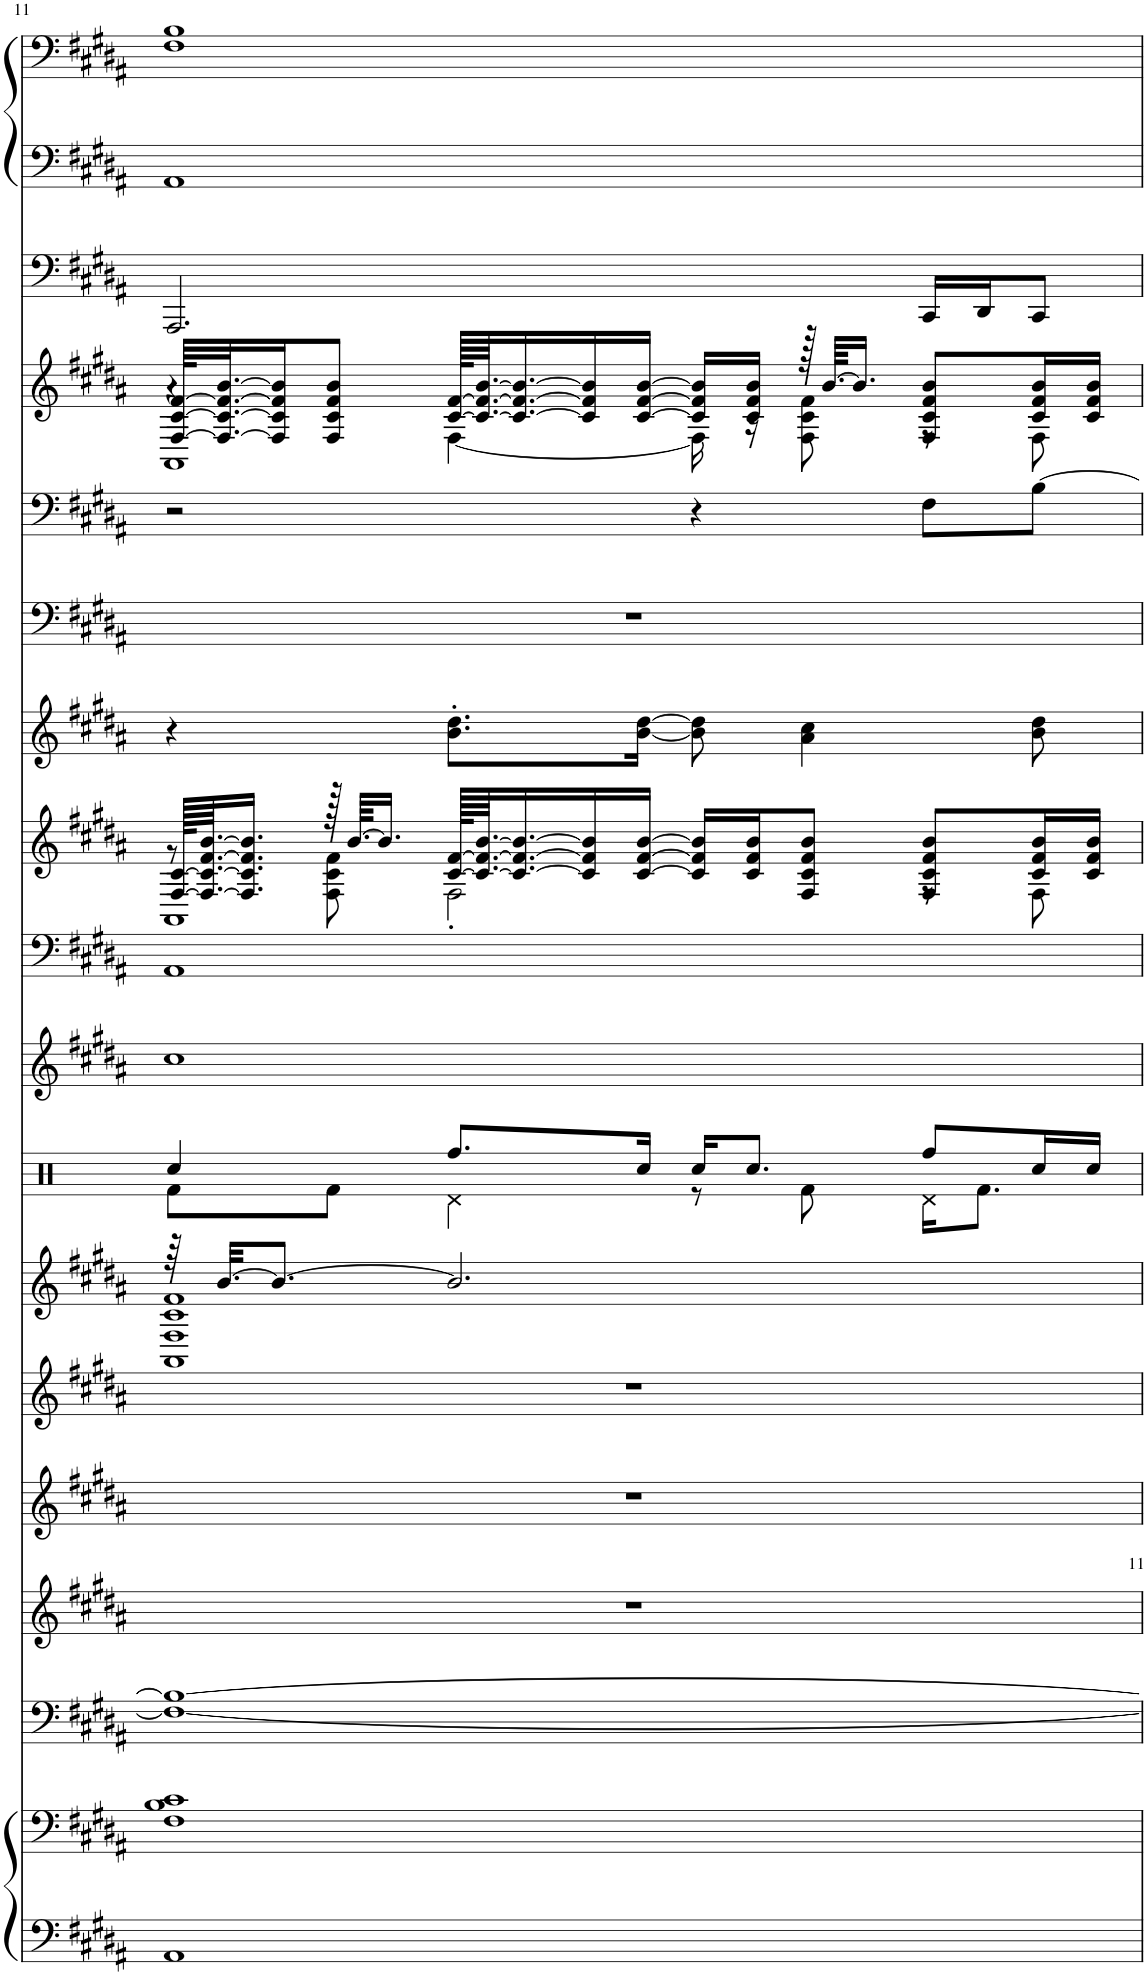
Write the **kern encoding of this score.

**kern	**kern	**kern	**kern	**kern	**kern	**kern	**kern	**kern	**kern	**kern	**kern	**kern	**kern	**kern	**kern	**kern	**kern
*part16	*part16	*part15	*part14	*part13	*part12	*part11	*part10	*part9	*part8	*part7	*part6	*part5	*part4	*part3	*part2	*part1	*part1
*staff18	*staff17	*staff16	*staff15	*staff14	*staff13	*staff12	*staff11	*staff10	*staff9	*staff8	*staff7	*staff6	*staff5	*staff4	*staff3	*staff2	*staff1
*I"Bright Piano	*	*I"Warm Pad	*I"Vibraphone	*I"Jazz Guitar	*I"Jazz Guitar	*I"Jazz Guitar	*I"Percussion	*I"Strings 2	*I"Steel Gtr.	*I"Steel Gtr.	*I"Voice Oohs	*I"Synth Voice	*I"Tenor Sax	*I"Steel Gtr.	*I"Fingered Bass	*I"Grand Piano, COLLIDE	*
*I'Pno	*	*	*I'Vbp	*	*	*	*	*I'Str	*	*	*I'V	*I'V	*I'T Sax	*	*	*I'Pno	*
!!LO:PB:g=z
*clefF4	*clefF4	*clefF4	*clefG2	*clefG2	*clefG2	*clefG2	*clefX	*clefG2	*clefF4	*clefG2	*clefG2	*clefF4	*clefF4	*clefG2	*clefF4	*clefF4	*clefF4
*	*	*	*	*	*	*	*	*	*	*	*	*	*Trd8c14	*	*	*	*
*k[f#c#g#d#a#]	*k[f#c#g#d#a#]	*k[f#c#g#d#a#]	*k[f#c#g#d#a#]	*k[f#c#g#d#a#]	*k[f#c#g#d#a#]	*k[f#c#g#d#a#]	*k[]	*k[f#c#g#d#a#]	*k[f#c#g#d#a#]	*k[f#c#g#d#a#]	*k[f#c#g#d#a#]	*k[f#c#g#d#a#]	*k[f#c#g#d#a#]	*k[f#c#g#d#a#]	*k[f#c#g#d#a#]	*k[f#c#g#d#a#]	*k[f#c#g#d#a#]
*M4/4	*M4/4	*M4/4	*M4/4	*M4/4	*M4/4	*M4/4	*M4/4	*M4/4	*M4/4	*M4/4	*M4/4	*M4/4	*M4/4	*M4/4	*M4/4	*M4/4	*M4/4
=11	=11	=11	=11	=11	=11	=11	=11	=11	=11	=11	=11	=11	=11	=11	=11	=11	=11
*	*	*	*	*	*	*^	*^	*	*	*^	*	*	*	*^	*	*	*
*	*	*	*	*	*	*	*	*	*	*	*	*	*^	*	*	*	*	*^	*	*	*
1AA#	1F# 1B 1c#	1F#_ 1B_	1r	1r	1r	64r	1AA# 1F# 1c# 1f#	4Rcc/	8Rf\L	1cc#	1AA#	[128F#/ [128c#/KLLLL	8r	1AA#	4r	1r	2r	[64F#/ [64c#/ [64f#/KLLL	4r	1AA#	2.AAA#/	1AA#	1F# 1B
.	.	.	.	.	.	.	.	.	.	.	.	64.F#/_ 64.c#/_ [64.f#/ [64.b/JJ	.	.	.	.	.	.	.	.	.	.	.
.	.	.	.	.	.	[32.b/KKL	.	.	.	.	.	.	.	.	.	.	.	32.F#/_ 32.c#/_ 32.f#/_ [32.b/J	.	.	.	.	.
.	.	.	.	.	.	.	.	.	.	.	.	16.F#/] 16.c#/] 16.f#/] 16.b/]JJ	.	.	.	.	.	.	.	.	.	.	.
.	.	.	.	.	.	8.b/J_	.	.	.	.	.	.	.	.	.	.	.	16F#/] 16c#/] 16f#/] 16b/]J	.	.	.	.	.
.	.	.	.	.	.	.	.	.	8Rf\J	.	.	128r	8F#\ 8c#\ 8f#\	.	.	.	.	8F#/ 8c#/ 8f#/ 8b/J	.	.	.	.	.
.	.	.	.	.	.	.	.	.	.	.	.	[64.b/KKLL	.	.	.	.	.	.	.	.	.	.	.
.	.	.	.	.	.	.	.	.	.	.	.	16.b/JJ]	.	.	.	.	.	.	.	.	.	.	.
.	.	.	.	.	.	2.b/]	.	8.Rff/L	4Rd\	.	.	[128c#/ [128f#/KLLLL	2F#'\	.	8.b\' 8.dd#\'L	.	.	[128c#/ [128f#/KLLLL	[4F#\	.	.	.	.
.	.	.	.	.	.	.	.	.	.	.	.	64.c#/_ 64.f#/_ [64.b/JJ	.	.	.	.	.	64.c#/_ 64.f#/_ [64.b/JJ	.	.	.	.	.
.	.	.	.	.	.	.	.	.	.	.	.	16.c#/_ 16.f#/_ 16.b/_	.	.	.	.	.	16.c#/_ 16.f#/_ 16.b/_	.	.	.	.	.
.	.	.	.	.	.	.	.	.	.	.	.	16c#/] 16f#/] 16b/]	.	.	.	.	.	16c#/] 16f#/] 16b/]	.	.	.	.	.
.	.	.	.	.	.	.	.	16Rcc/Jk	.	.	.	[16c#/ [16f#/ [16b/JJ	.	.	[16b\ [16dd#\Jk	.	.	[16c#/ [16f#/ [16b/JJ	.	.	.	.	.
.	.	.	.	.	.	.	.	16Rcc/KL	8r	.	.	16c#/] 16f#/] 16b/]LL	.	.	8b\] 8dd#\]	.	4r	16c#/] 16f#/] 16b/]LL	16F#\]	.	.	.	.
.	.	.	.	.	.	.	.	8.Rcc/J	.	.	.	16c#/ 16f#/ 16b/J	.	.	.	.	.	16c#/ 16f#/ 16b/JJ	16r	.	.	.	.
.	.	.	.	.	.	.	.	.	8Rf\	.	.	8F#/ 8c#/ 8f#/ 8b/J	.	.	4a#\ 4cc#\	.	.	128r	8F#\ 8c#\ 8f#\	.	.	.	.
.	.	.	.	.	.	.	.	.	.	.	.	.	.	.	.	.	.	[64.b/KKLL	.	.	.	.	.
.	.	.	.	.	.	.	.	.	.	.	.	.	.	.	.	.	.	16.b/JJ]	.	.	.	.	.
.	.	.	.	.	.	.	.	8Rff/L	16Rd\KL	.	.	8F#/ 8c#/ 8f#/ 8b/L	8r	.	.	.	8F#\L	8F#/ 8c#/ 8f#/ 8b/L	8r	.	16CC#/LL	.	.
.	.	.	.	.	.	.	.	.	8.Rf\J	.	.	.	.	.	.	.	.	.	.	.	16DD#/J	.	.
.	.	.	.	.	.	.	.	16Rcc/L	.	.	.	16c#/ 16f#/ 16b/L	8F#\	.	8b\ 8dd#\	.	[8B\J	16c#/ 16f#/ 16b/L	8F#\	.	8CC#/J	.	.
.	.	.	.	.	.	.	.	16Rcc/JJ	.	.	.	16c#/ 16f#/ 16b/JJ	.	.	.	.	.	16c#/ 16f#/ 16b/JJ	.	.	.	.	.
*	*	*	*	*	*	*v	*v	*	*	*	*	*v	*v	*v	*	*	*	*v	*v	*v	*	*	*
*	*	*	*	*	*	*	*v	*v	*	*	*	*	*	*	*	*	*	*
=	=	=	=	=	=	=	=	=	=	=	=	=	=	=	=	=	=
*-	*-	*-	*-	*-	*-	*-	*-	*-	*-	*-	*-	*-	*-	*-	*-	*-	*-
